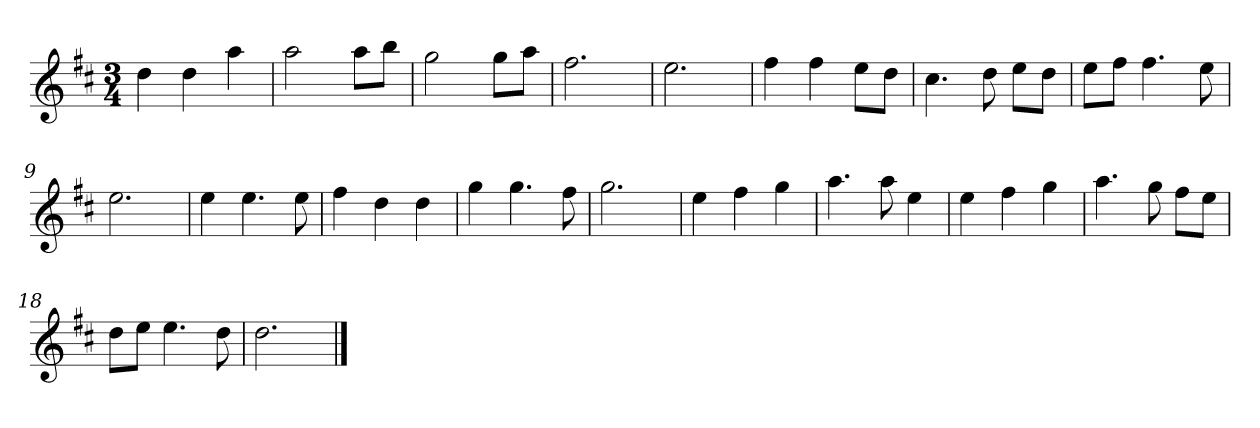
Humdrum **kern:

**kern
*part1
*staff1
*k[f#c#]
*M3/4
*MM120
=1
4dd
4dd
4aa
=2
2aa
8aaL
8bbJ
=3
2gg
8ggL
8aaJ
=4
2.ff#
=5
2.ee
=6
4ff#
4ff#
8eeL
8ddJ
=7
4.cc#
8dd
8eeL
8ddJ
=8
8eeL
8ff#J
4.ff#
8ee
=9
2.ee
=10
4ee
4.ee
8ee
=11
4ff#
4dd
4dd
=12
4gg
4.gg
8ff#
=13
2.gg
=14
4ee
4ff#
4gg
=15
4.aa
8aa
4ee
=16
4ee
4ff#
4gg
=17
4.aa
8gg
8ff#L
8eeJ
=18
8ddL
8eeJ
4.ee
8dd
=19
2.dd
==
*-
